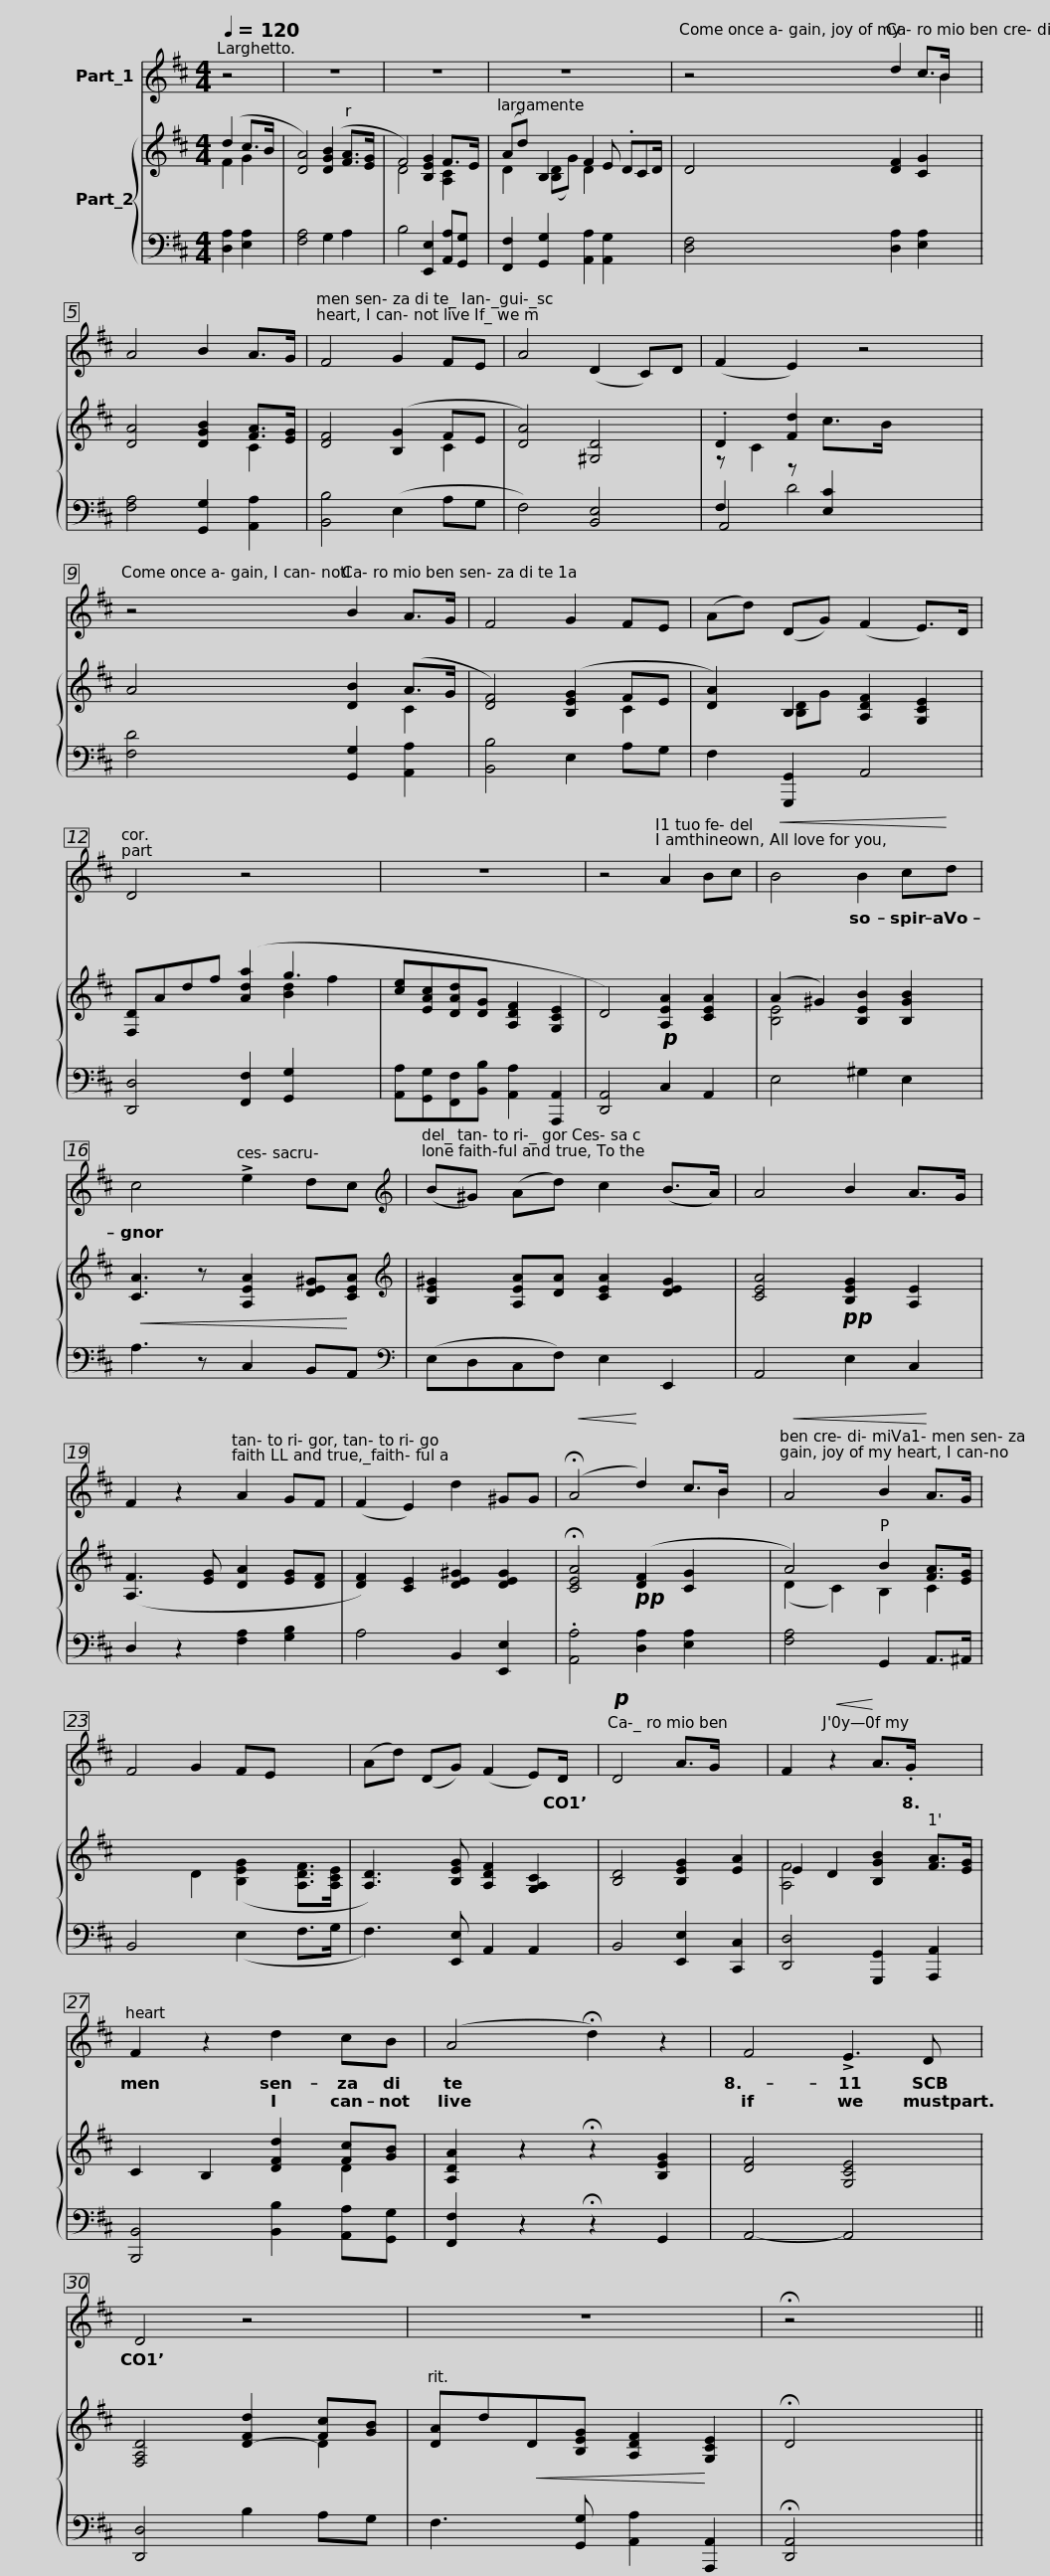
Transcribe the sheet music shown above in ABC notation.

X:1
%%score ( 1 2 ) { 3 | ( 4 5 6 7 ) }
L:1/8
Q:1/4=120
M:4/4
I:linebreak $
K:D
V:1 treble
V:2 treble
V:3 treble
V:4 bass
V:5 bass
V:6 bass
V:7 bass
V:1
 z4 | z8 | z8 | z8 x3/2 | z4 d2 c>B x3/2 | %5
 A4 B2 A>G |$ F4 G2 FE | A4 (D2 C)D | (F2 E2) z4 | z4 B2 A>G | %10
 F4 G2 FE | (Ad) (DG) (F2 E>)D |$ D4 z4 x2 | z8 | z4 A2 Bc | %15
!<(! B4 B2 c!<)!d | c4 !>!e2 dc |$[K:treble] (B^G) (Ad) c2 (B>A) | A4 B2 A>G | F2 z2 A2 GF | %20
 (F2 E2) d2 ^GG |!<(! (!fermata!A4!<)! d2) c>B x3/2 |$!<(! A4 B2!<)! A>G | F4 G2 FE x2 | (Ad) (DG) (F2 E)D/ x/ | %25
!p! D4 A>G x2 | F2!<(! z2!<)! A>.G x2 |$ F2 z2 d2 cB | (A4 !fermata!d2) z2 | F4 !>!E3 D | %30
 D4 z4 | z8 | !fermata!z4 x4 || %33
V:2
 x4 | x8 | x8 | x19/2 | x15/2 B2 | %5
 x8 |$ x8 | x8 | x8 | x8 | %10
 x8 | x8 |$ x10 | x8 | x8 | %15
 x8 | x8 |$[K:treble] x8 | x8 | x8 | %20
 x8 | x15/2 B2 |$ x8 | x10 | x8 | %25
 x8 | x8 |$ x8 | x8 | x8 | %30
 x8 | x8 | x8 || %33
V:3
 (d2 c>B | [DA]4) ([DGB]2 [FA]>[EG] | F4) [B,EG]2 F>E | (Ad) B,2 F2 E .DCD/ | D4 [D-F]2 [CG]2 x3/2 | %5
 [DA]4 [D-GB]2 [FA]>[EG] |$ [DF]4 ([B,G]2 FE | [DA]4) [^G,D]4 | .D2 [Fd]2 x4 | A4 [DB]2 (A>G | %10
 [DF]4) ([B,EG]2 FE | [DA]2) B,2 [A,DF]2 [G,CE]2 |$ [F,D]Adf ([Ada]2 g3 x | [ce][EAc][DAd][DG] [A,DF]2 [G,CE]2 | D4)!p! [A,EA]2 [CEA]2 | %15
 (A2 ^G2) [B,EB]2 [B,GB]2 |!<(! [CA]3 z [A,EA]2 [DE^G]!<)![CEA] |$[K:treble] [B,E^G]2 [A,EA][DA] [CEA]2 [DEG]2 | [CEA]4!pp! [B,EG]2 [A,E]2 | ([A,F]3 [EG] [DA]2 [EG][DF] | %20
 [DF]2) [CE]2 [DE^G]2 [DEG]2 | !fermata![CEA]4!pp! ([DF]2 [CG]2 x3/2 |$ A4) B2 [FA]>[EG] |[I:staff +1] B,,4[I:staff -1] D2 ([B,EG]2 [A,DF]>[A,CE] | [A,D]3) [B,EG] [A,DF]2 [G,A,C]2 | %25
 [B,D]4 [B,EG]2 [EA]2 | E2 D2 [B,GB]2 [FA]>[EG] |$ C2 B,2 [DFd]2 [Fc][GB] | [A,DA]2 z2 !fermata!z2 [B,EG]2 | [DF]4 [G,CE]4 | %30
 [F,A,D]4 [D-Fd]2 [Fc][GB] | [DA]d!<(!D[B,EG] [A,DF]2!<)! [G,CE]2 | !fermata!D4 x4 || %33
V:4
[I:staff -1] F2 G2 |[I:staff +1] [F,A,]4 G,2 A,2 |[I:staff -1] D4[I:staff +1] x2[I:staff -1] [A,C]2 | D2 ([B,D]G) D2[I:staff +1] x7/2 | [D,F,]4 [D,A,]2 [E,A,]2 x3/2 | %5
 [F,A,]4 [G,,G,]2 [A,,A,]2 |$ [B,,B,]4 (E,2 A,G, | F,4) [B,,E,]4 | z[I:staff -1] C2 c>B[I:staff +1] x3 | [F,D]4 [G,,G,]2 [A,,A,]2 | %10
 [B,,B,]4 E,2 A,G, | F,2 [G,,,G,,]2 A,,4 |$ [D,,D,]4 [F,,F,]2 [G,,G,]2[I:staff -1] f2 |[I:staff +1] [A,,A,][G,,G,][F,,F,][B,,B,] [A,,A,]2 [A,,,A,,]2 | [D,,A,,]4 C,2 A,,2 | %15
[I:staff -1] [B,E]4[I:staff +1] x4 | A,3 z C,2 B,,A,, |$[K:bass] (E,D,C,F,) E,2 E,,2 | A,,4 E,2 C,2 | D,2 z2 [F,A,]2 [G,B,]2 | %20
 A,4 B,,2 [E,,E,]2 | .[A,,A,]4 [D,A,]2 [E,A,]2 x3/2 |$[I:staff -1] (D2 C2) B,2 C2 |[I:staff +1] x6 (E,2 F,>G, | F,3) [E,,E,] A,,2 A,,2 | %25
 B,,4 [E,,E,]2 [C,,C,]2 |[I:staff -1] [A,F]4[I:staff +1] x4 |$ [B,,,B,,]4 [B,,B,]2 [A,,A,][G,,G,] | [F,,F,]2 z2 !fermata!z2 G,,2 | A,,4- A,,4 | %30
 [D,,D,]4 B,2 A,G, | F,3 [G,,G,] [A,,A,]2 [A,,,A,,]2 | !fermata![D,,A,,]4 x4 || %33
V:5
 [D,A,]2 [E,A,]2 | x8 | B,4 [E,,E,]2 [A,,A,][G,,G,] | [F,,F,]2 [G,,G,]2 [A,,A,]2 [A,,G,]2 x3/2 | x19/2 | %5
 x6[I:staff -1] C2 |$ x6 C2 | x8 |[I:staff +1] F,2 z [E,C]2 x3 | x6[I:staff -1] C2 | %10
 x6 C2 | x2 [B,D]G x4 |$ x6 [Bd]2 x2 | x8 | x8 | %15
[I:staff +1] E,4 ^G,2 E,2 | x8 |$[K:bass] x8 | x8 | x8 | %20
 x8 | x19/2 |$ [F,A,]4 G,,2 A,,>^A,, | x10 | x8 | %25
 x8 | [D,,D,]4 [G,,,G,,]2 [A,,,A,,]2 |$ x6[I:staff -1] D2 | x8 | x8 | %30
 x6 D2 | x8 | x8 || %33
V:6
 x4 | x8 | x8 | x19/2 | x19/2 | %5
 x8 |$ x8 | x8 | A,,4 x4 | x8 | %10
 x8 | x8 |$ x10 | x8 | x8 | %15
 x8 | x8 |$[K:bass] x8 | x8 | x8 | %20
 x8 | x19/2 |$ x8 | x10 | x8 | %25
 x8 | x8 |$ x8 | x8 | x8 | %30
 x8 | x8 | x8 || %33
V:7
 x4 | x8 | x8 | x19/2 | x19/2 | %5
 x8 |$ x8 | x8 | x2 D4 x2 | x8 | %10
 x8 | x8 |$ x10 | x8 | x8 | %15
 x8 | x8 |$[K:bass] x8 | x8 | x8 | %20
 x8 | x19/2 |$ x8 | x10 | x8 | %25
 x8 | x8 |$ x8 | x8 | x8 | %30
 x8 | x8 | x8 || %33
